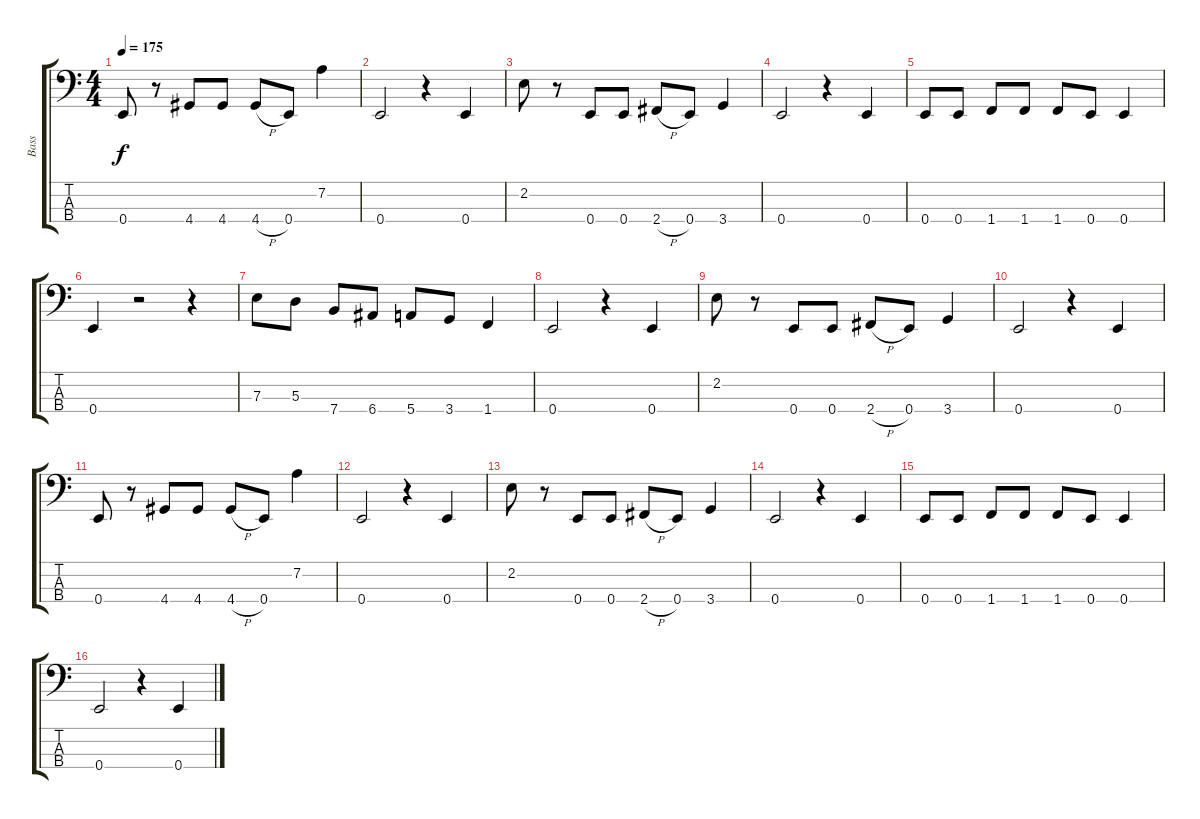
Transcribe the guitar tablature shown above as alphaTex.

\track ("Bass" "Bass") {instrument electricbassfinger}
\staff {score tabs}
\tuning (G2 D2 A1 E1) {hide}
\ts (4 4)
\tempo 175
\clef f4
\ks c
0.4.8{dy f} r.8 4.4.8 4.4.8 4.4{h}.8 0.4.8 7.2.4 |
0.4.2 r.4 0.4.4 |
2.2.8 r.8 0.4.8 0.4.8 2.4{h}.8 0.4.8 3.4.4 |
0.4.2 r.4 0.4.4 |
0.4.8 0.4.8 1.4.8 1.4.8 1.4.8 0.4.8 0.4.4 |
0.4.4 r.2 r.4 |
7.3.8 5.3.8 7.4.8 6.4.8 5.4.8 3.4.8 1.4.4 |
0.4.2 r.4 0.4.4 |
2.2.8 r.8 0.4.8 0.4.8 2.4{h}.8 0.4.8 3.4.4 |
0.4.2 r.4 0.4.4 |
0.4.8 r.8 4.4.8 4.4.8 4.4{h}.8 0.4.8 7.2.4 |
0.4.2 r.4 0.4.4 |
2.2.8 r.8 0.4.8 0.4.8 2.4{h}.8 0.4.8 3.4.4 |
0.4.2 r.4 0.4.4 |
0.4.8 0.4.8 1.4.8 1.4.8 1.4.8 0.4.8 0.4.4 |
0.4.2 r.4 0.4.4
